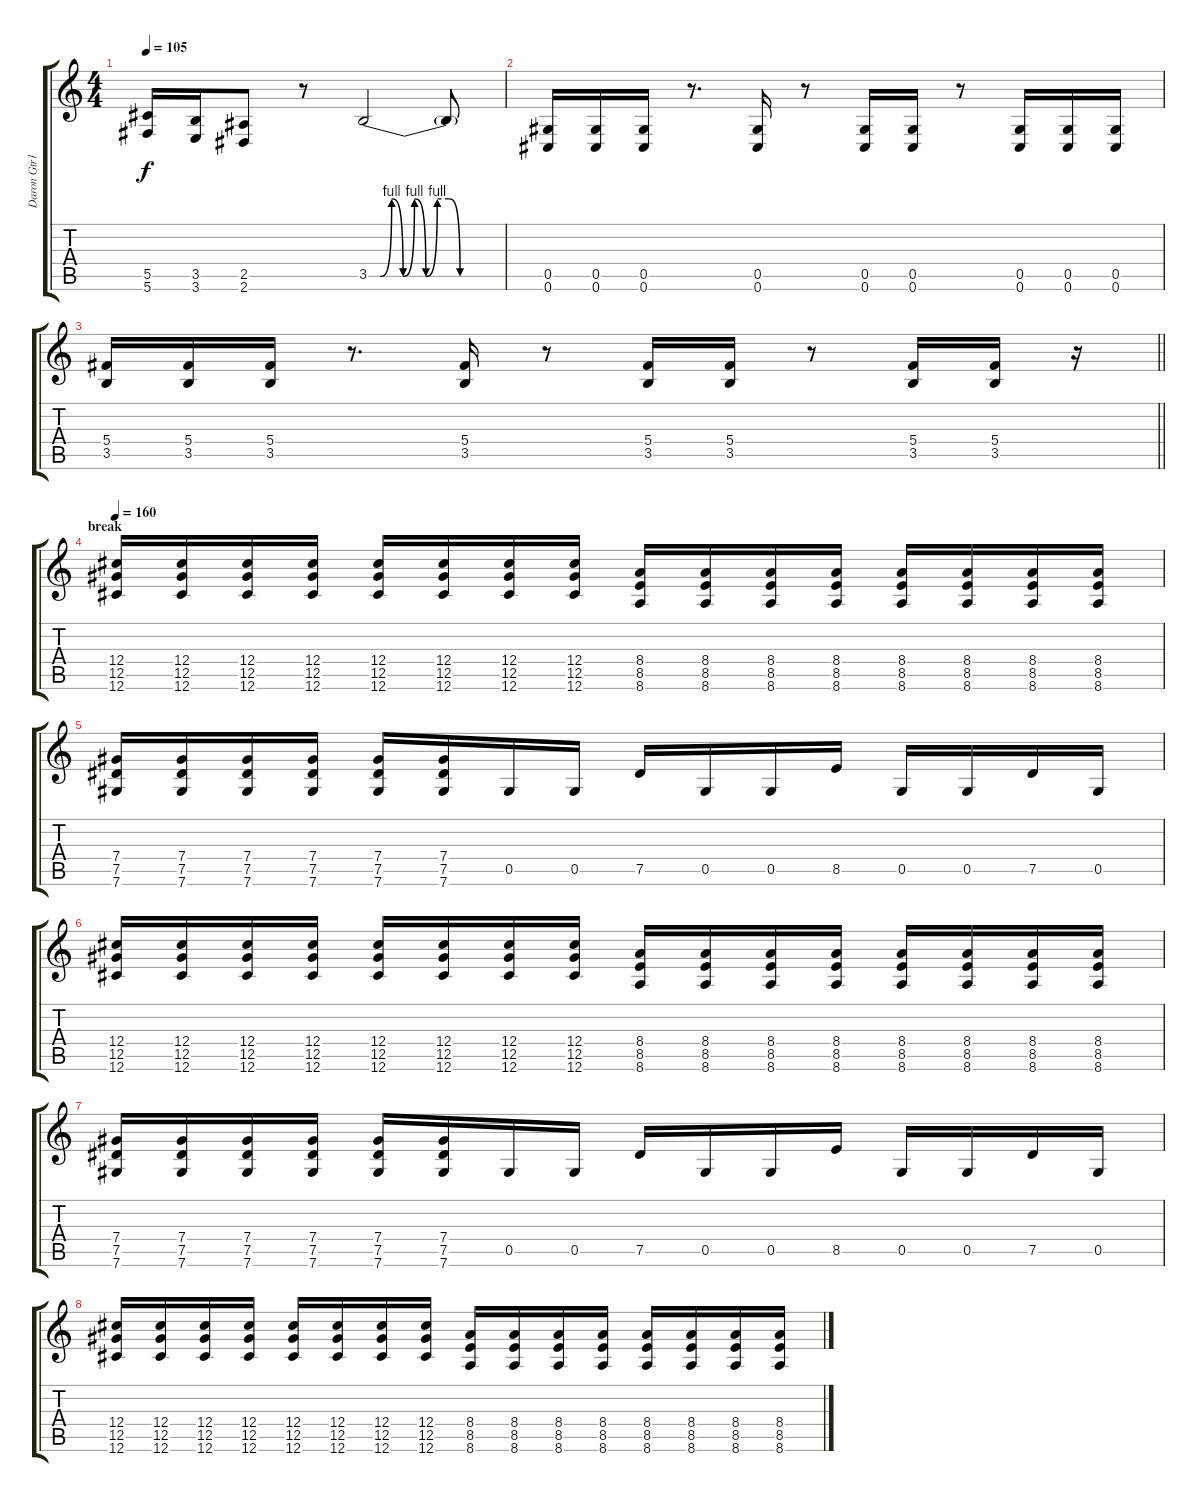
\track ("Daron Gtr1" "Daron Gtr1") {instrument distortionguitar}
\staff {score tabs}
\tuning (Eb4 Bb3 Gb3 Db3 Ab2 Db2) {hide}
\ts (4 4)
\tempo 105
\clef g2
\ks c
(5.5 5.6).16{dy f} (3.5 3.6).16 (2.5 2.6).8 r.8 3.5{be (custom 0 0 5 0 10 4 15 0 20 4 25 0 30 4 35 4 40 0 60 0)}.2 3.5{t}.8 |
(0.5 0.6).16 (0.5 0.6).16 (0.5 0.6).16 r.8{d} (0.5 0.6).16 r.8 (0.5 0.6).16 (0.5 0.6).16 r.8 (0.5 0.6).16 (0.5 0.6).16 (0.5 0.6).16 |
\barLineRight lightlight
(5.4 3.5).16 (5.4 3.5).16 (5.4 3.5).16 r.8{d} (5.4 3.5).16 r.8 (5.4 3.5).16 (5.4 3.5).16 r.8 (5.4 3.5).16 (5.4 3.5).16 r.16 |
\section ("" "break")
\tempo 160
(12.4 12.5 12.6).16 (12.4 12.5 12.6).16 (12.4 12.5 12.6).16 (12.4 12.5 12.6).16 (12.4 12.5 12.6).16 (12.4 12.5 12.6).16 (12.4 12.5 12.6).16 (12.4 12.5 12.6).16 (8.4 8.5 8.6).16 (8.4 8.5 8.6).16 (8.4 8.5 8.6).16 (8.4 8.5 8.6).16 (8.4 8.5 8.6).16 (8.4 8.5 8.6).16 (8.4 8.5 8.6).16 (8.4 8.5 8.6).16 |
(7.4 7.5 7.6).16 (7.4 7.5 7.6).16 (7.4 7.5 7.6).16 (7.4 7.5 7.6).16 (7.4 7.5 7.6).16 (7.4 7.5 7.6).16 0.5.16 0.5.16 7.5.16 0.5.16 0.5.16 8.5.16 0.5.16 0.5.16 7.5.16 0.5.16 |
(12.4 12.5 12.6).16 (12.4 12.5 12.6).16 (12.4 12.5 12.6).16 (12.4 12.5 12.6).16 (12.4 12.5 12.6).16 (12.4 12.5 12.6).16 (12.4 12.5 12.6).16 (12.4 12.5 12.6).16 (8.4 8.5 8.6).16 (8.4 8.5 8.6).16 (8.4 8.5 8.6).16 (8.4 8.5 8.6).16 (8.4 8.5 8.6).16 (8.4 8.5 8.6).16 (8.4 8.5 8.6).16 (8.4 8.5 8.6).16 |
(7.4 7.5 7.6).16 (7.4 7.5 7.6).16 (7.4 7.5 7.6).16 (7.4 7.5 7.6).16 (7.4 7.5 7.6).16 (7.4 7.5 7.6).16 0.5.16 0.5.16 7.5.16 0.5.16 0.5.16 8.5.16 0.5.16 0.5.16 7.5.16 0.5.16 |
(12.4 12.5 12.6).16 (12.4 12.5 12.6).16 (12.4 12.5 12.6).16 (12.4 12.5 12.6).16 (12.4 12.5 12.6).16 (12.4 12.5 12.6).16 (12.4 12.5 12.6).16 (12.4 12.5 12.6).16 (8.4 8.5 8.6).16 (8.4 8.5 8.6).16 (8.4 8.5 8.6).16 (8.4 8.5 8.6).16 (8.4 8.5 8.6).16 (8.4 8.5 8.6).16 (8.4 8.5 8.6).16 (8.4 8.5 8.6).16
